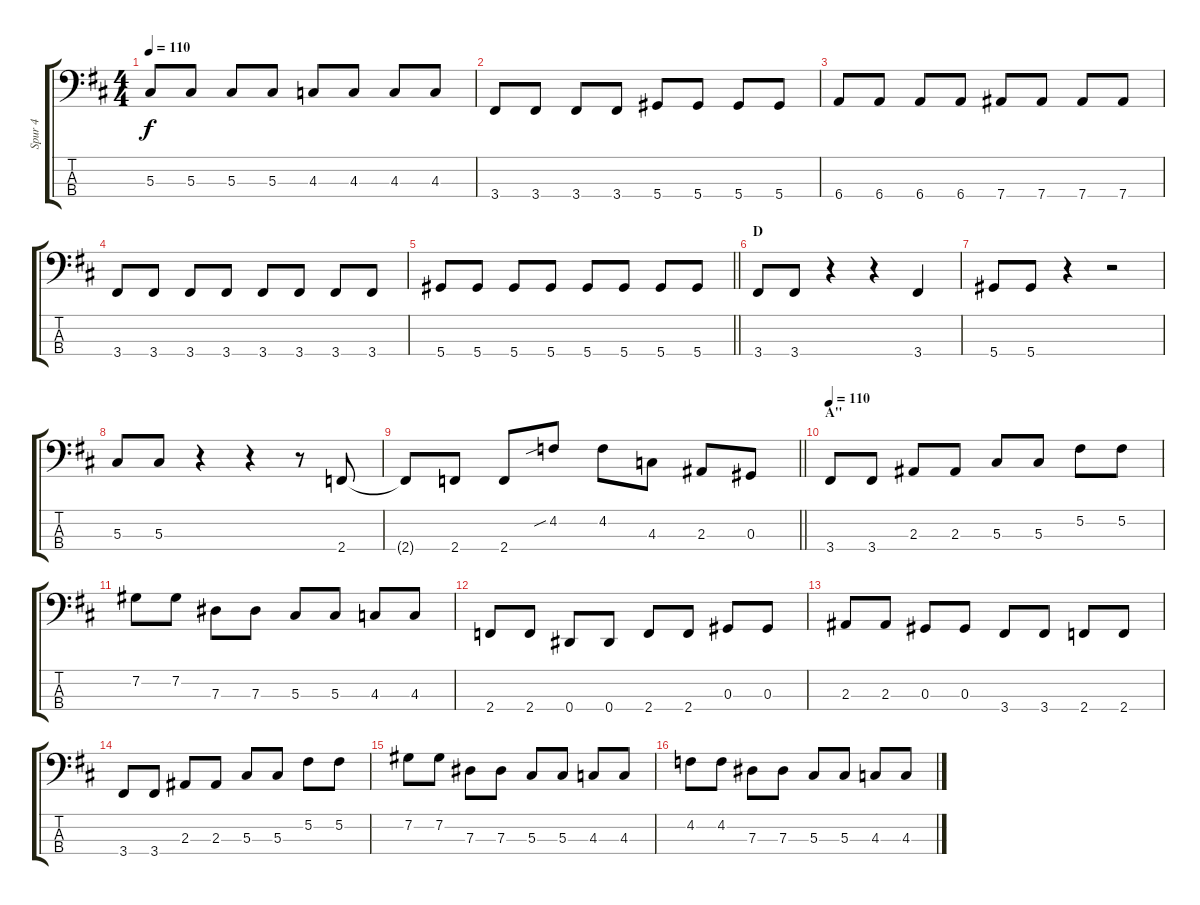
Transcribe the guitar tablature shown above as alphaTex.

\track ("Spur 4" "Spur 4") {instrument electricbassfinger}
\staff {score tabs}
\tuning (Gb2 Db2 Ab1 Eb1) {hide}
\ts (4 4)
\tempo 110
\clef f4
\ks d
5.3.8{dy f} 5.3.8 5.3.8 5.3.8 4.3.8 4.3.8 4.3.8 4.3.8 |
3.4.8 3.4.8 3.4.8 3.4.8 5.4.8 5.4.8 5.4.8 5.4.8 |
6.4.8 6.4.8 6.4.8 6.4.8 7.4.8 7.4.8 7.4.8 7.4.8 |
3.4.8 3.4.8 3.4.8 3.4.8 3.4.8 3.4.8 3.4.8 3.4.8 |
\barLineRight lightlight
5.4.8 5.4.8 5.4.8 5.4.8 5.4.8 5.4.8 5.4.8 5.4.8 |
\section ("" "D")
3.4.8 3.4.8 r.4 r.4 3.4.4 |
5.4.8 5.4.8 r.4 r.2 |
5.3.8 5.3.8 r.4 r.4 r.8 2.4.8 |
\barLineRight lightlight
2.4{t}.8 2.4.8 2.4.8 4.2{sib}.8 4.2.8 4.3.8 2.3.8 0.3.8 |
\section ("" "A\"")
\tempo 110
3.4.8 3.4.8 2.3.8 2.3.8 5.3.8 5.3.8 5.2.8 5.2.8 |
7.2.8 7.2.8 7.3.8 7.3.8 5.3.8 5.3.8 4.3.8 4.3.8 |
2.4.8 2.4.8 0.4.8 0.4.8 2.4.8 2.4.8 0.3.8 0.3.8 |
2.3.8 2.3.8 0.3.8 0.3.8 3.4.8 3.4.8 2.4.8 2.4.8 |
3.4.8 3.4.8 2.3.8 2.3.8 5.3.8 5.3.8 5.2.8 5.2.8 |
7.2.8 7.2.8 7.3.8 7.3.8 5.3.8 5.3.8 4.3.8 4.3.8 |
4.2.8 4.2.8 7.3.8 7.3.8 5.3.8 5.3.8 4.3.8 4.3.8
